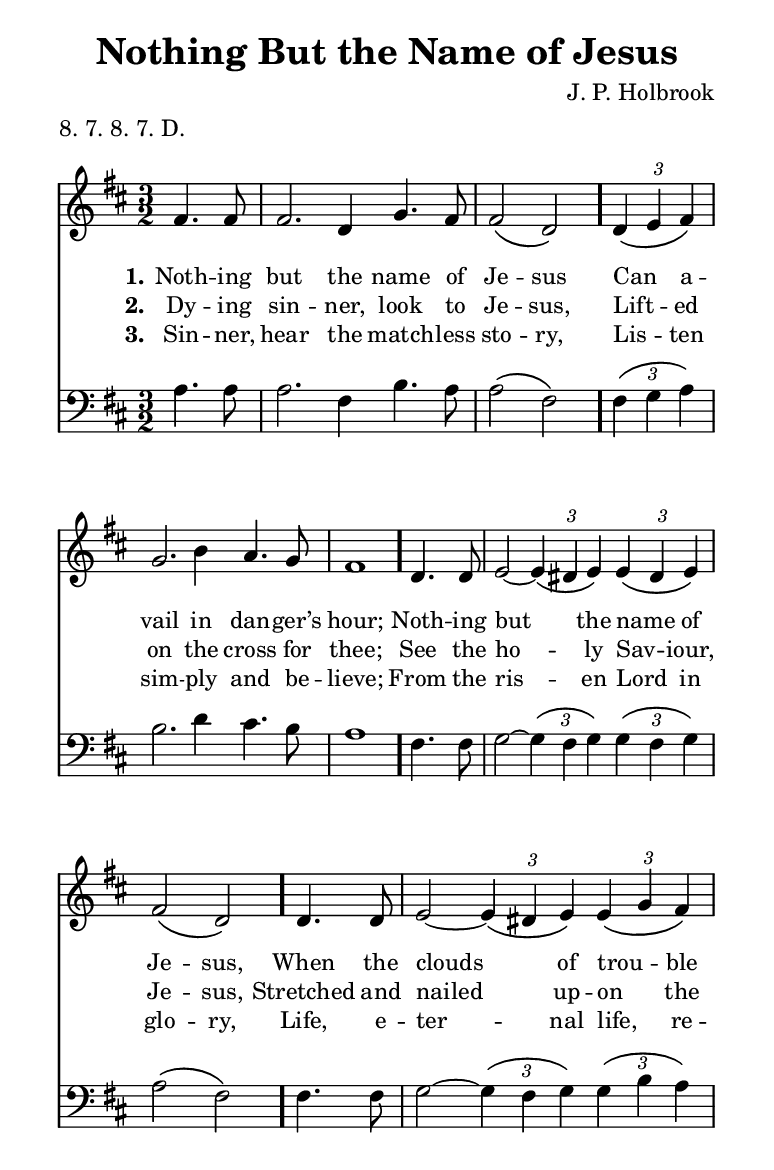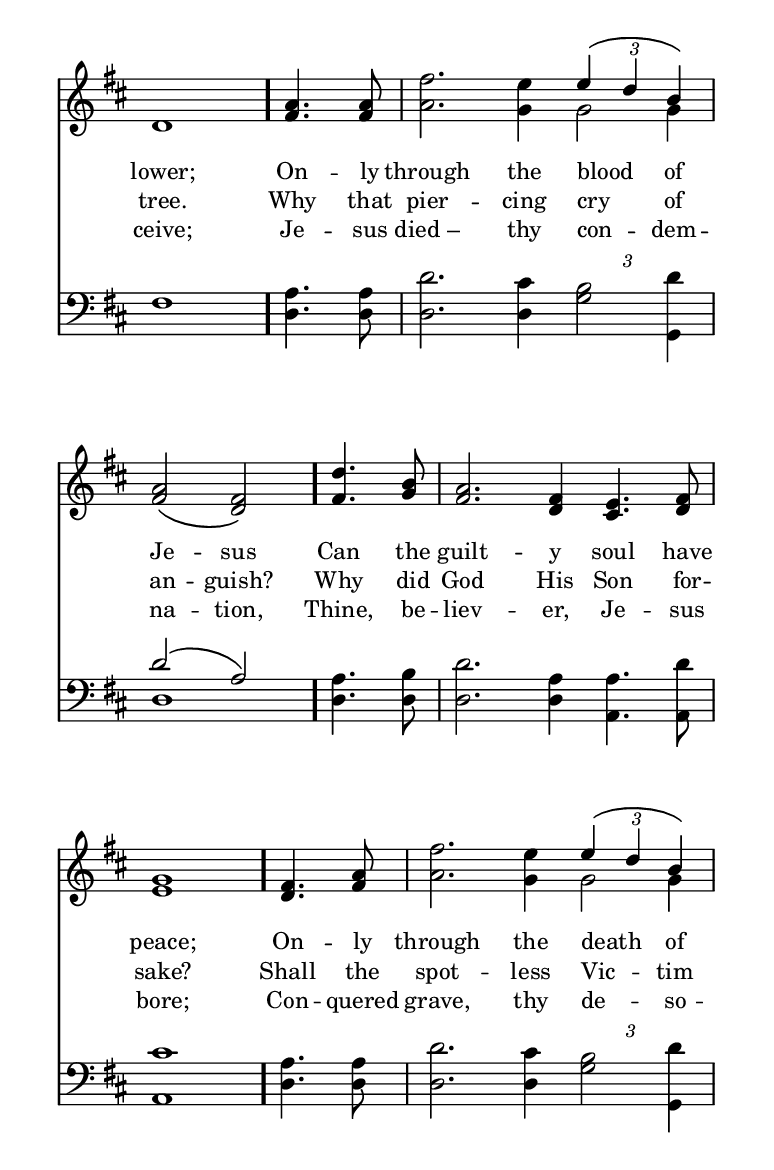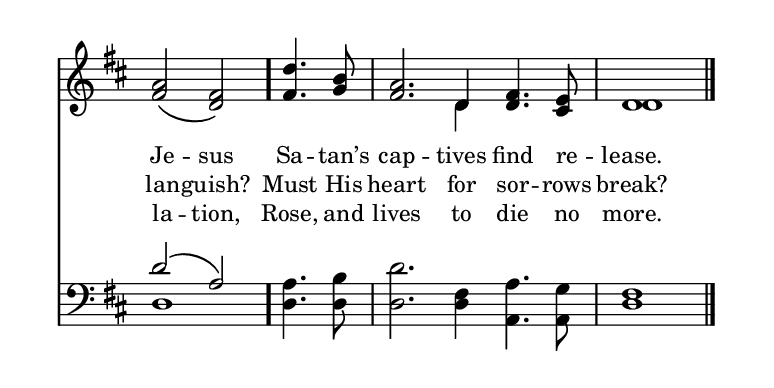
\include "common/global.ily"
\paper {
  \include "common/paper.ily"
}

\header{
  %gospel
  hymnnumber = "105"
  title = "Nothing But the Name of Jesus"
  tunename = "Refuge"
  meter = "8. 7. 8. 7. D."
  poet = ""
  composer = "J. P. Holbrook"
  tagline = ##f
}

% for fermata in MIDI
ta = { \tempo 2=80 }
tb = { \tempo 2=40 }

global = {
  \include "common/overrides.ily"
  \override Staff.TimeSignature.style = #'numbered
  \time 3/2
  \override Score.MetronomeMark.transparent = ##t % hide all fermata changes too
  \override TupletBracket.bracket-visibility = ##f
  \ta
  \key d \major
  \partial 2
  \autoBeamOff
}

% rewrote voices as chords to work around unfortunate interactions between
% \partcombine and \tuplet

notesSoprano = {
\global
\relative c' {

  fis4. fis8 | fis2. d4 g4. fis8 | fis2\( d2\)
  \tuplet 3/2 { d4\( e4 fis4\) } | g2. b4 a4. g8 | fis1 \eogbreak
  d4. d8 | e2 ~ \repeat unfold 2 { \tuplet 3/2 { e4\( dis e\) } } | fis2\( d2\)
  d4. d8 | e2 ~ \tuplet 3/2 { e4\( dis e\) } \tuplet 3/2 { e\( g fis\) } | d1 \eogbreak
  a'4. a8 | fis'2. e4 \stemUp \tuplet 3/2 { e4^\( d b\) } \stemNeutral | a2\( fis2\)
  d'4. b8 | a2. fis4 e4. fis8 | g1 \eogbreak
  fis4. a8 | fis'2. e4 \stemUp \tuplet 3/2 { e4^\( d b\) } \stemNeutral | a2\( fis2\)
  d'4. b8 | a2. d,4 fis4. e8 | d1 \eogbreak

  \bar "|."

}
}

notesAltoB = {
\relative e' {

  \override TupletBracket.bracket-visibility = ##f
  \omit TupletNumber
  \repeat unfold 54 \skip 4
  \tuplet 3/2 { g2 g4 }
  \repeat unfold 22 \skip 4
  \tuplet 3/2 { g2 g4 }

}
}

notesAlto = {
\global
\relative e' {

  \repeat unfold 48 \skip 4
  fis4. fis8 | a2. g4 s2 | fis2\( d2\) % s2 stands in for \tuplet 3/2 { g2 g4 }
  fis4. g8 | fis2. d4 cis4. d8 | e1
  d4. fis8 | a2. g4 s2 | fis2\( d2\) % s2 stands in for \tuplet 3/2 { g2 g4 }
  fis4. g8 | fis2. d4 d4. cis8 | d1

}
}

% notesTenor contains two notes from notesBass due to workaround for
% \partcombine with \tuplet
notesTenor = {
\global
\relative a {

  \override TupletBracket.direction = #UP
  a4. a8 | a2. fis4 b4. a8 | a2\( fis2\)
  \tuplet 3/2 { fis4\( g a\) } | b2. d4 cis4. b8 | a1
  fis4. fis8 | g2 ~ \repeat unfold 2 { \tuplet 3/2 { g4\( fis g\) } } | a2\( fis2\)
  fis4. fis8 | g2 ~ \tuplet 3/2 { g4\( fis g\) } \tuplet 3/2 { g4\( b a\) } | fis1
  a4. a8 | d2. cis4 \tuplet 3/2 { <b g>2 <d g,,>4 } | d2\( a2\)
  a4. b8 | d2. a4 a4. d8 | cis1
  a4. a8 | d2. cis4 \tuplet 3/2 { <b g>2 <d g,,>4 } | d2\( a2\)
  a4. b8 | d2. fis,4 a4. g8 | fis1

}
}

notesBass = {
\global
\relative f {

  \repeat unfold 48 \skip 4
  d4. d8 | d2. d4 s2 | d1 % s2 stands in for \tuplet 3/2 { g2 g,4 }
  d4. d8 | d2. d4 a4. a8 | a1
  d4. d8 | d2. d4 s2 | d1 % s2 stands in for \tuplet 3/2 { g2 g,4 }
  d4. d8 | d2. d4 a4. a8 | d1

}
}

wordsA = \lyricmode {
\set stanza = "1."

Noth -- ing but the name of Je -- sus \bar "."
Can _ a -- vail in dan -- ger’s hour; \bar "."
Noth -- ing but _ the name _ of Je -- sus, \bar "."
When the clouds _ of trou -- _ ble lower; \bar "."
On -- ly through the blood _ of Je -- sus \bar "."
Can the guilt -- y soul have peace; \bar "."
On -- ly through the death _ of Je -- sus \bar "."
Sa -- tan’s cap -- tives find re -- lease. \bar "."

}

wordsB = \lyricmode {
\set stanza = "2."

Dy -- ing sin -- ner, look to Je -- sus,
Lift -- _ ed on the cross for thee;
See the ho -- _ ly Sav -- _ iour, Je -- sus,
Stretched and nailed _ up -- on _ the tree.
Why that pier -- cing cry _ of an -- guish?
Why did God His Son for -- sake?
Shall the spot -- less Vic -- _ tim lan -- guish?
Must His heart for sor -- rows break?

}

wordsC = \lyricmode {
\set stanza = "3."

Sin -- ner, hear the match -- less sto -- ry,
Lis -- _ ten sim -- ply and be -- lieve;
From the ris -- _ en Lord _ in glo -- ry,
Life, e -- ter -- _ nal life, _ re -- ceive;
Je -- sus died_– thy con -- _ dem -- na -- tion,
Thine, be -- liev -- er, Je -- sus bore;
Con -- quered grave, thy de -- _ so -- la -- tion,
Rose, and lives to die no more.

}

\score {
  \context ChoirStaff <<
    \context Staff = upper <<
      \set Staff.autoBeaming = ##f
      \set ChoirStaff.systemStartDelimiter = #'SystemStartBar
      \set ChoirStaff.printPartCombineTexts = ##f
      \partcombine #'(2 . 11) \notesSoprano \notesAlto
      \context NullVoice = sopranos { \voiceOne << \notesSoprano >> }
      \context Voice = altosB { \voiceTwo << \notesAltoB >> }
      \context Lyrics = one   \lyricsto sopranos \wordsA
      \context Lyrics = two   \lyricsto sopranos \wordsB
      \context Lyrics = three \lyricsto sopranos \wordsC
    >>
    \context Staff = men <<
      \set Staff.autoBeaming = ##f
      \clef bass
      \set ChoirStaff.printPartCombineTexts = ##f
      \partcombine #'(2 . 11) \notesTenor \notesBass
    >>
  >>
  \layout {
    \include "common/layout.ily"
  }
  \midi{
    \include "common/midi.ily"
  }
}

\version "2.19.49"  % necessary for upgrading to future LilyPond versions.

% vi:set et ts=2 sw=2 ai nocindent syntax=lilypond:
